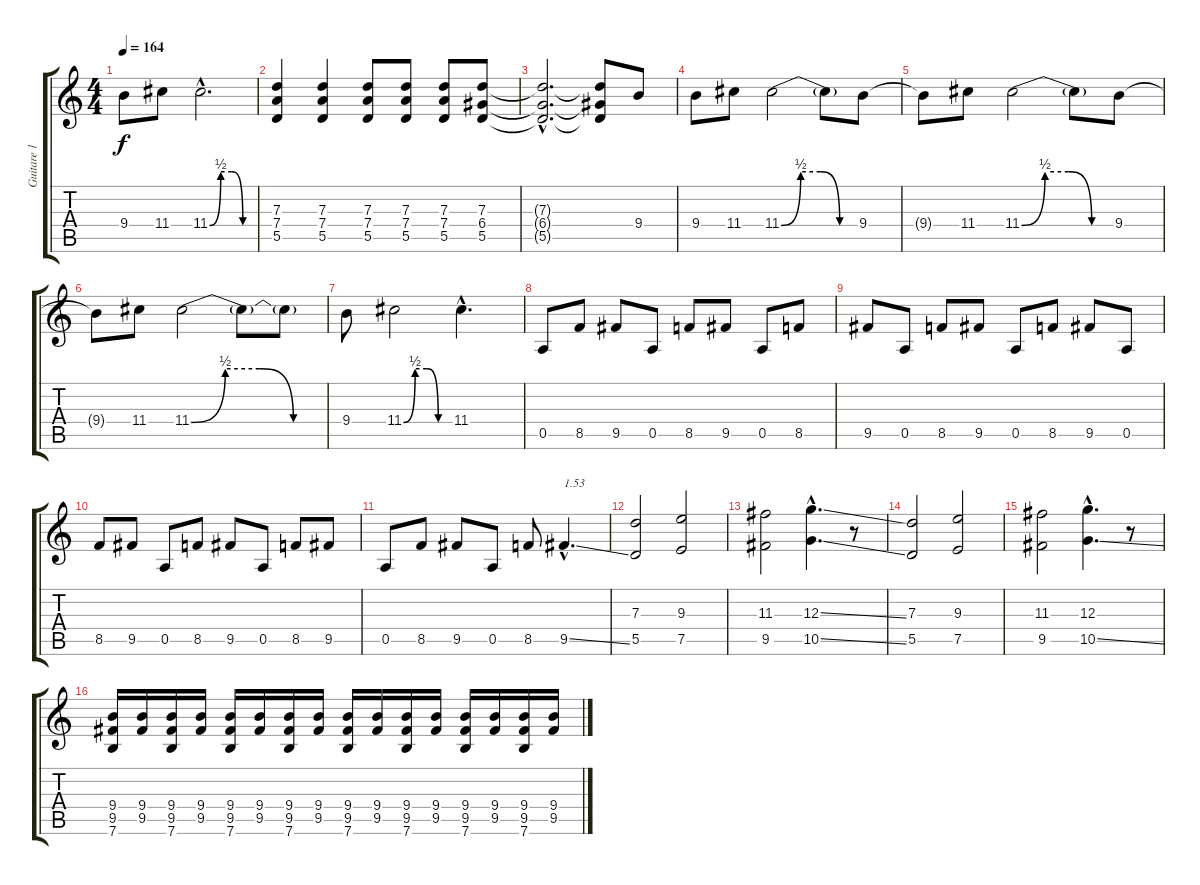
\track ("Guitare 1" "Guitare 1") {instrument distortionguitar}
\staff {score tabs}
\tuning (E4 B3 G3 D3 A2 E2) {hide}
\ts (4 4)
\tempo 164
\clef g2
\ks c
9.4{t}.8{dy f} 11.4.8 11.4{be (custom 0 0 15 2 30 2 45 0 60 0) hac}.2{d} |
(7.3 7.4 5.5).4 (7.3 7.4 5.5).4 (7.3 7.4 5.5).8 (7.3 7.4 5.5).8 (7.3 7.4 5.5).8 (7.3 6.4 5.5).8 |
(7.3{hac t} 6.4{hac t} 5.5{hac t}).2{d} (7.3{t} 6.4{t} 5.5{t}).8 9.4.8 |
9.4.8 11.4.8 11.4{be (custom 0 0 15 2 30 2 45 0 60 0)}.2 11.4{t}.8 9.4.8 |
9.4{t}.8 11.4.8 11.4{be (custom 0 0 15 2 30 2 45 0 60 0)}.2 11.4{t}.8 9.4.8 |
9.4{t}.8 11.4.8 11.4{be (custom 0 0 15 2 30 2 45 0 60 0)}.2 11.4{t}.8 11.4{t}.8 |
9.4.8 11.4{be (custom 0 0 15 2 30 2 45 0 60 0)}.2 11.4{hac}.4{d} |
0.5.8 8.5.8 9.5.8 0.5.8 8.5.8 9.5.8 0.5.8 8.5.8 |
9.5.8 0.5.8 8.5.8 9.5.8 0.5.8 8.5.8 9.5.8 0.5.8 |
8.5.8 9.5.8 0.5.8 8.5.8 9.5.8 0.5.8 8.5.8 9.5.8 |
0.5.8 8.5.8 9.5.8 0.5.8 8.5.8 9.5{ss hac}.4{d txt "1.53"} |
(7.3 5.5).2 (9.3 7.5).2 |
(11.3 9.5).2 (12.3{ss hac} 10.5{ss hac}).4{d} r.8 |
(7.3 5.5).2 (9.3 7.5).2 |
(11.3 9.5).2 (12.3{hac} 10.5{ss hac}).4{d} r.8 |
(9.4 9.5 7.6).16 (9.4 9.5).16 (9.4 9.5 7.6).16 (9.4 9.5).16 (9.4 9.5 7.6).16 (9.4 9.5).16 (9.4 9.5 7.6).16 (9.4 9.5).16 (9.4 9.5 7.6).16 (9.4 9.5).16 (9.4 9.5 7.6).16 (9.4 9.5).16 (9.4 9.5 7.6).16 (9.4 9.5).16 (9.4 9.5 7.6).16 (9.4 9.5).16
